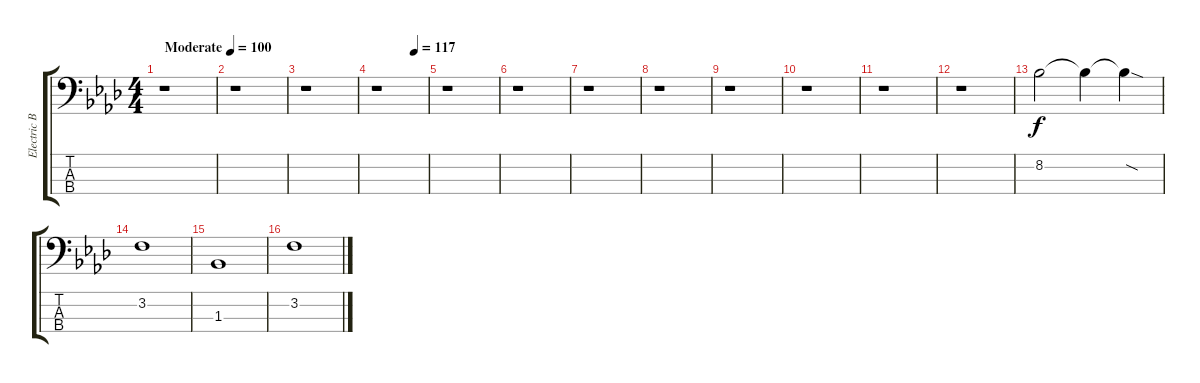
\track ("Electric Bass" "Electric B") {instrument electricbassfinger}
\staff {score tabs}
\tuning (G2 D2 A1 E1) {hide}
\ts (4 4)
\tempo (100 "Moderate")
\tempo 117
\tempo (100 "Moderate")
\clef f4
\ks ab
r.1{dy f instrument electricbassfinger} |
r.1 |
r.1 |
\tempo (117 0.75)
r.1 |
r.1 |
r.1 |
r.1 |
r.1 |
r.1 |
r.1 |
r.1 |
r.1 |
8.2.2 8.2{t}.4 8.2{sod t}.4 |
3.2.1 |
1.3.1 |
3.2.1
